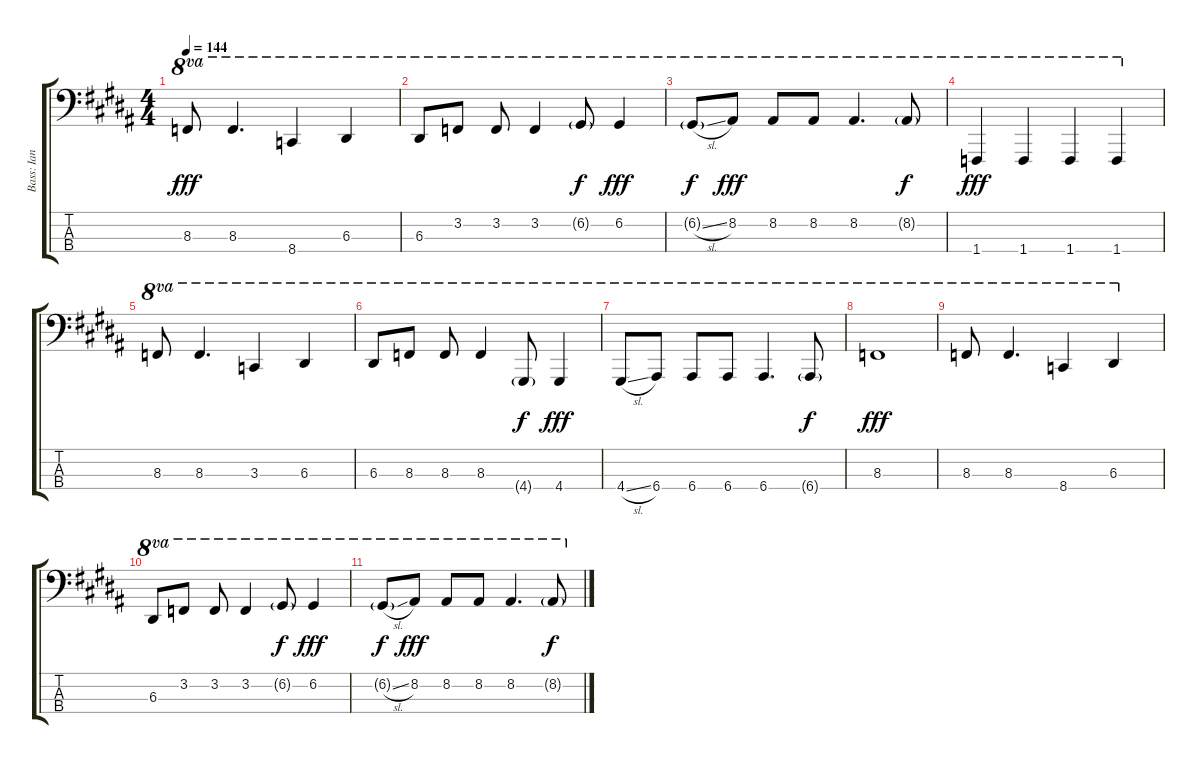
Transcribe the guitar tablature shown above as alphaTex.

\track ("Bass: Ian" "Bass: Ian") {instrument electricbassfinger}
\staff {score tabs}
\tuning (G2 D2 A1 E1) {hide}
\ts (4 4)
\tempo 144
\clef f4
\ks b
8.3.8{ot 8va dy fff} 8.3.4{d ot 8va} 8.4.4{ot 8va} 6.3.4{ot 8va} |
6.3.8{ot 8va} 3.2.8{ot 8va} 3.2.8{ot 8va} 3.2.4{ot 8va} 6.2{g}.8{ot 8va dy f} 6.2.4{ot 8va dy fff} |
6.2{sl g}.8{ot 8va dy f} 8.2.8{ot 8va dy fff} 8.2.8{ot 8va} 8.2.8{ot 8va} 8.2.4{d ot 8va} 8.2{g}.8{ot 8va dy f} |
1.4.4{ot 8va dy fff} 1.4.4{ot 8va} 1.4.4{ot 8va} 1.4.4{ot 8va} |
8.3.8{ot 8va} 8.3.4{d ot 8va} 3.3.4{ot 8va} 6.3.4{ot 8va} |
6.3.8{ot 8va} 8.3.8{ot 8va} 8.3.8{ot 8va} 8.3.4{ot 8va} 4.4{g}.8{ot 8va dy f} 4.4.4{ot 8va dy fff} |
4.4{sl}.8{ot 8va} 6.4.8{ot 8va} 6.4.8{ot 8va} 6.4.8{ot 8va} 6.4.4{d ot 8va} 6.4{g}.8{ot 8va dy f} |
8.3.1{ot 8va dy fff} |
8.3.8{ot 8va} 8.3.4{d ot 8va} 8.4.4{ot 8va} 6.3.4{ot 8va} |
6.3.8{ot 8va} 3.2.8{ot 8va} 3.2.8{ot 8va} 3.2.4{ot 8va} 6.2{g}.8{ot 8va dy f} 6.2.4{ot 8va dy fff} |
6.2{sl g}.8{ot 8va dy f} 8.2.8{ot 8va dy fff} 8.2.8{ot 8va} 8.2.8{ot 8va} 8.2.4{d ot 8va} 8.2{g}.8{ot 8va dy f}
